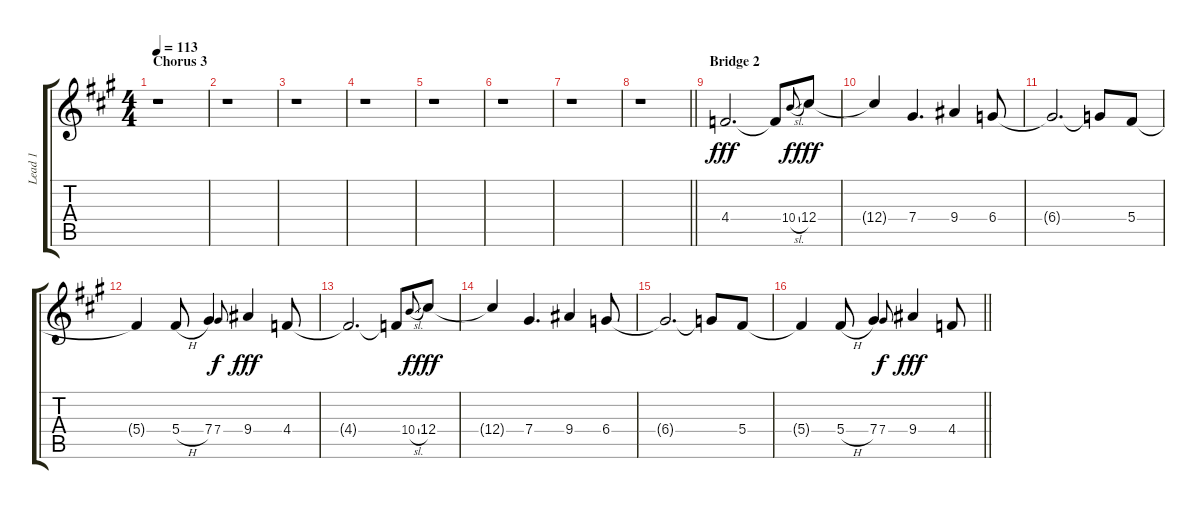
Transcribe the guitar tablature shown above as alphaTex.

\track ("Lead 1" "Lead 1") {instrument distortionguitar}
\staff {score tabs}
\tuning (Eb4 Bb3 Gb3 Db3 Ab2 Eb2) {hide}
\ts (4 4)
\section ("" "Chorus 3")
\tempo 113
\clef g2
\ks f#minor
r.1{dy fff} |
r.1 |
r.1 |
r.1 |
r.1 |
r.1 |
r.1 |
\barLineRight lightlight
r.1{volume 9 balance 5} |
\section ("" "Bridge 2")
4.4.2{d} 4.4{t}.8{beam Up} 10.4{sl}.8{gr onbeat dy f} 12.4.8{dy fff beam Up} |
12.4{t}.4{beam Up} 7.4.4{d} 9.4.4{beam Up} 6.4.8 |
6.4{t}.2{d} 6.4{t}.8 5.4.8 |
5.4{t}.4 5.4{h}.8 7.4.4 7.4.8{gr onbeat dy f} 9.4.4{dy fff beam Up} 4.4.8 |
4.4{t}.2{d} 4.4{t}.8{beam Up} 10.4{sl}.8{gr onbeat dy f} 12.4.8{dy fff beam Up} |
12.4{t}.4{beam Up} 7.4.4{d} 9.4.4{beam Up} 6.4.8 |
6.4{t}.2{d} 6.4{t}.8 5.4.8 |
\barLineRight lightlight
5.4{t}.4 5.4{h}.8 7.4.4 7.4.8{gr onbeat dy f} 9.4.4{dy fff beam Up} 4.4.8
